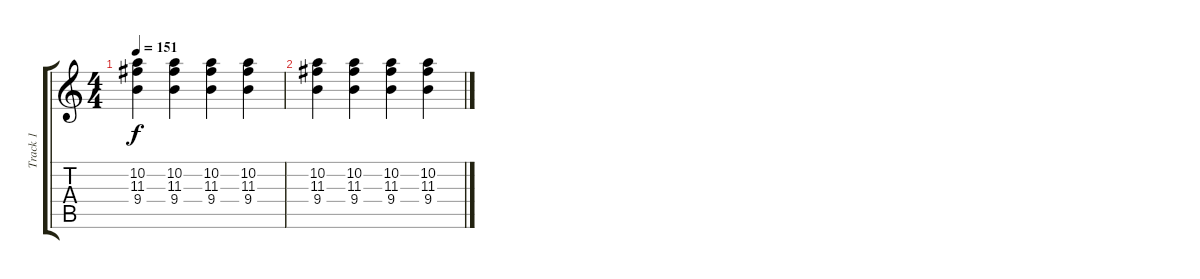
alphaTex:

\track ("Track 1" "Track 1") {instrument acousticguitarsteel}
\staff {score tabs}
\tuning (E4 B3 G3 D3 A2 E2) {hide}
\ts (4 4)
\tempo 151
\clef g2
\ks c
(10.2 11.3 9.4).4{dy f} (10.2 11.3 9.4).4 (10.2 11.3 9.4).4 (10.2 11.3 9.4).4 |
(10.2 11.3 9.4).4 (10.2 11.3 9.4).4 (10.2 11.3 9.4).4 (10.2 11.3 9.4).4
